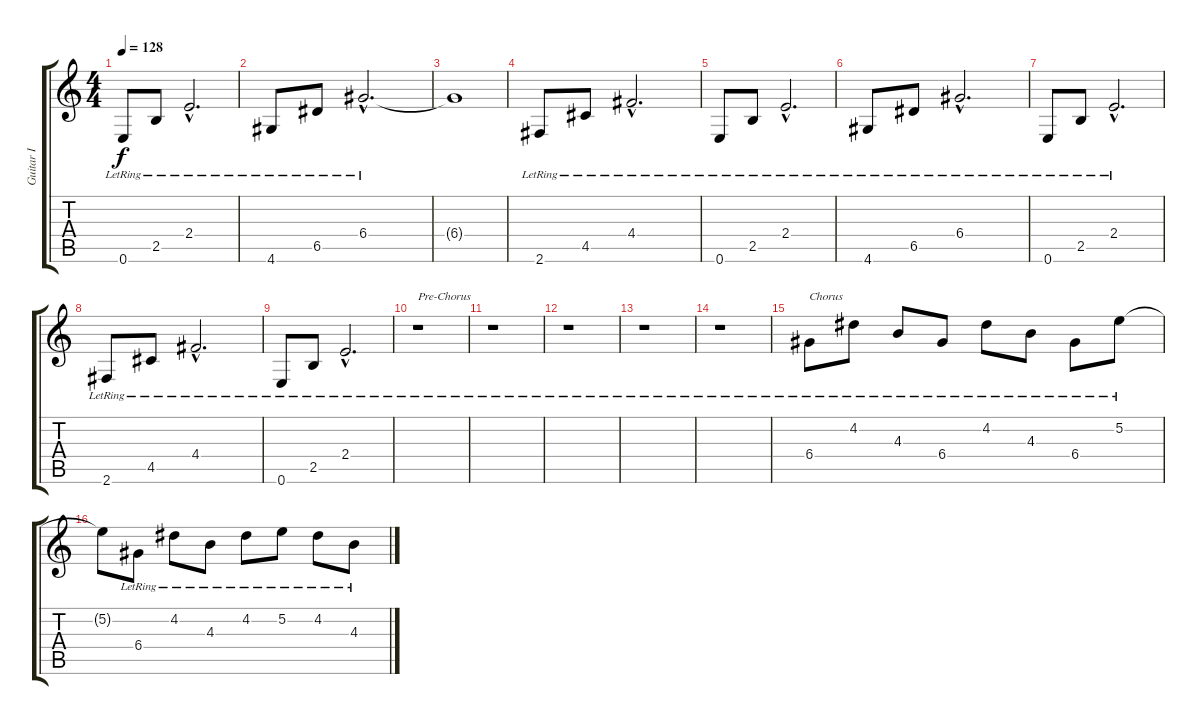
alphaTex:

\track ("Guitar I" "Guitar I") {instrument electricguitarclean}
\staff {score tabs}
\tuning (E4 B3 G3 D3 A2 E2) {hide}
\ts (4 4)
\tempo 128
\clef g2
\ks c
0.6{lr}.8{dy f} 2.5{lr}.8 2.4{hac lr}.2{d} |
4.6{lr}.8 6.5{lr}.8 6.4{hac lr}.2{d} |
6.4{t}.1 |
2.6{lr}.8 4.5{lr}.8 4.4{hac lr}.2{d} |
0.6{lr}.8 2.5{lr}.8 2.4{hac lr}.2{d} |
4.6{lr}.8 6.5{lr}.8 6.4{hac lr}.2{d} |
0.6{lr}.8 2.5{lr}.8 2.4{hac lr}.2{d} |
2.6{lr}.8 4.5{lr}.8 4.4{hac lr}.2{d} |
0.6{lr}.8 2.5{lr}.8 2.4{hac lr}.2{d} |
r.1{txt "Pre-Chorus"} |
r.1 |
r.1 |
r.1 |
r.1 |
6.4{lr}.8{txt "Chorus"} 4.2{lr}.8 4.3{lr}.8 6.4{lr}.8 4.2{lr}.8 4.3{lr}.8 6.4{lr}.8 5.2{lr}.8 |
5.2{t}.8 6.4{lr}.8 4.2{lr}.8 4.3{lr}.8 4.2{lr}.8 5.2{lr}.8 4.2{lr}.8 4.3{lr}.8
